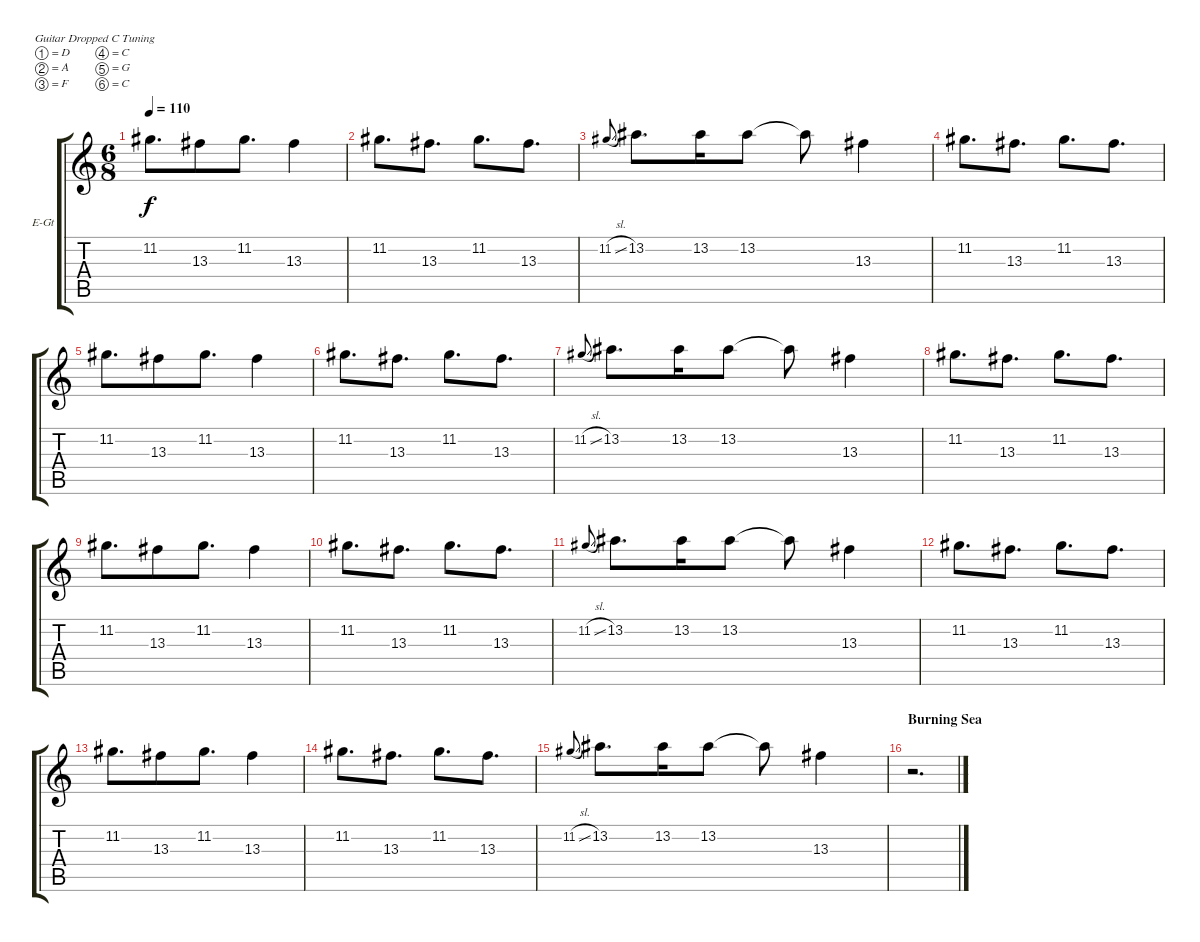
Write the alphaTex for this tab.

\bracketExtendMode groupsimilarinstruments
\firstSystemTrackNameOrientation horizontal
\otherSystemsTrackNameOrientation horizontal
\track ("Lead Overdub" "E-Gt") {instrument distortionguitar}
\staff {score tabs}
\tuning (D4 A3 F3 C3 G2 C2)
\ts (6 8)
\tempo 110
\clef g2
\ks c
11.2.8{d dy f} 13.3.8 11.2.8{d} 13.3.4 |
11.2.8{d} 13.3.8{d} 11.2.8{d} 13.3.8{d} |
11.2{sl}.8{gr onbeat} 13.2.8{d} 13.2.16 13.2.8 13.2{t}.8 13.3.4 |
11.2.8{d} 13.3.8{d} 11.2.8{d} 13.3.8{d} |
11.2.8{d} 13.3.8 11.2.8{d} 13.3.4 |
11.2.8{d} 13.3.8{d} 11.2.8{d} 13.3.8{d} |
11.2{sl}.8{gr onbeat} 13.2.8{d} 13.2.16 13.2.8 13.2{t}.8 13.3.4 |
11.2.8{d} 13.3.8{d} 11.2.8{d} 13.3.8{d} |
11.2.8{d} 13.3.8 11.2.8{d} 13.3.4 |
11.2.8{d} 13.3.8{d} 11.2.8{d} 13.3.8{d} |
11.2{sl}.8{gr onbeat} 13.2.8{d} 13.2.16 13.2.8 13.2{t}.8 13.3.4 |
11.2.8{d} 13.3.8{d} 11.2.8{d} 13.3.8{d} |
11.2.8{d} 13.3.8 11.2.8{d} 13.3.4 |
11.2.8{d} 13.3.8{d} 11.2.8{d} 13.3.8{d} |
11.2{sl}.8{gr onbeat} 13.2.8{d} 13.2.16 13.2.8 13.2{t}.8 13.3.4 |
\section ("" "Burning Sea")
r.2{d}
